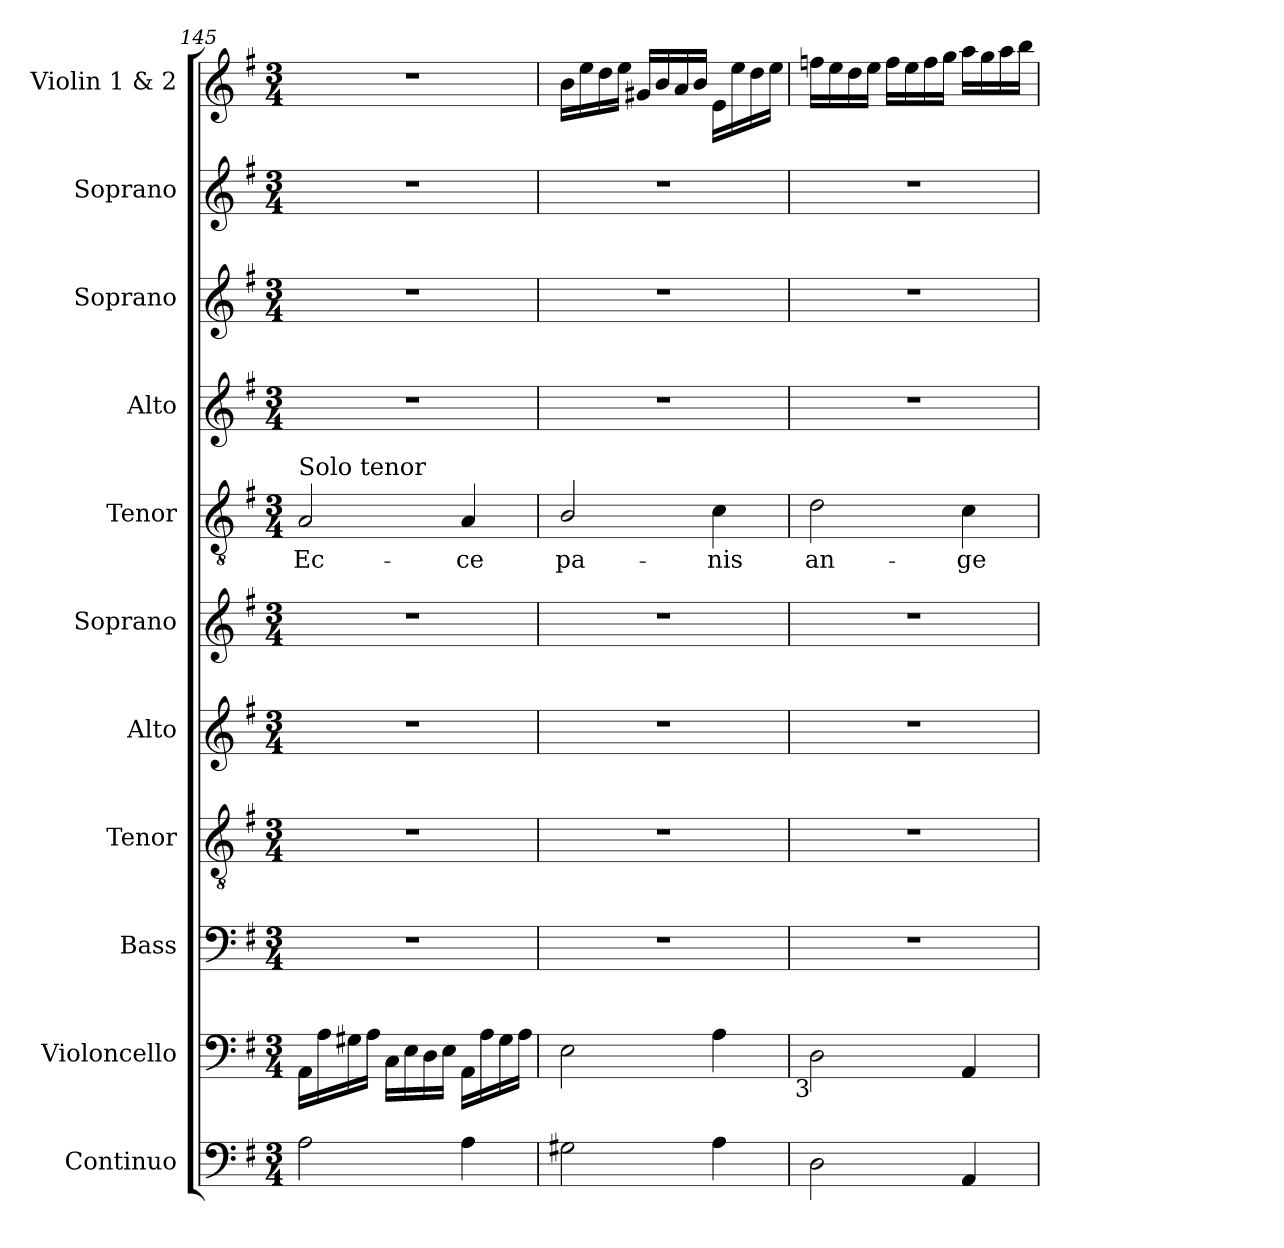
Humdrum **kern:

**kern	**kern	**kern	**kern	**kern	**kern	**kern	**text	**kern	**kern	**kern	**kern
*part11	*part10	*part9	*part8	*part7	*part6	*part5	*part5	*part4	*part3	*part2	*part1
*staff11	*staff10	*staff9	*staff8	*staff7	*staff6	*staff5	*staff5	*staff4	*staff3	*staff2	*staff1
*I"Continuo	*I"Violoncello	*I"Bass	*I"Tenor	*I"Alto	*I"Soprano	*I"Tenor	*	*I"Alto	*I"Soprano	*I"Soprano	*I"Violin 1 & 2
*I'Cont.	*I'Vc.	*I'B.	*I'T.	*I'A.	*I'S.	*I'T.	*	*I'A.	*I'S.	*I'S.	*I'Vln. 1/2
!!LO:LB:g=z
*clefF4	*clefF4	*clefF4	*clefGv2	*clefG2	*clefG2	*clefGv2	*	*clefG2	*clefG2	*clefG2	*clefG2
*	*	*	*ITrd7c12	*	*	*ITrd7c12	*	*	*	*	*
*k[f#]	*k[f#]	*k[f#]	*k[f#]	*k[f#]	*k[f#]	*k[f#]	*	*k[f#]	*k[f#]	*k[f#]	*k[f#]
*G:	*G:	*G:	*G:	*G:	*G:	*G:	*	*G:	*G:	*G:	*G:
*M3/4	*M3/4	*M3/4	*M3/4	*M3/4	*M3/4	*M3/4	*	*M3/4	*M3/4	*M3/4	*M3/4
=145	=145	=145	=145	=145	=145	=145	=145	=145	=145	=145	=145
!	!	!LO:N:vis=1	!LO:N:vis=1	!LO:N:vis=1	!LO:N:vis=1	!	!	!	!	!	!
!	!	!	!	!	!	!LO:TX:a:t=Solo tenor	!	!	!	!	!
!	!	!	!	!	!	!	!LO:LY:b:color=#000000	!LO:N:vis=1	!LO:N:vis=1	!LO:N:vis=1	!LO:N:vis=1
2Ai\	16AAi\LL	2.r	2.r	2.r	2.r	2AAi/	Ec-	2.r	2.r	2.r	2.r
.	16Ai\	.	.	.	.	.	.	.	.	.	.
.	16G#Xi\	.	.	.	.	.	.	.	.	.	.
.	16Ai\JJ	.	.	.	.	.	.	.	.	.	.
.	16Ci\LL	.	.	.	.	.	.	.	.	.	.
.	16Ei\	.	.	.	.	.	.	.	.	.	.
.	16Di\	.	.	.	.	.	.	.	.	.	.
.	16Ei\JJ	.	.	.	.	.	.	.	.	.	.
!	!	!	!	!	!	!	!LO:LY:b:color=#000000	!	!	!	!
4Ai\	16AAi\LL	.	.	.	.	4AAi/	-ce	.	.	.	.
.	16Ai\	.	.	.	.	.	.	.	.	.	.
.	16G#i\	.	.	.	.	.	.	.	.	.	.
.	16Ai\JJ	.	.	.	.	.	.	.	.	.	.
=146	=146	=146	=146	=146	=146	=146	=146	=146	=146	=146	=146
!	!	!LO:N:vis=1	!LO:N:vis=1	!LO:N:vis=1	!LO:N:vis=1	!	!	!	!	!	!
!	!	!	!	!	!	!	!LO:LY:b:color=#000000	!LO:N:vis=1	!LO:N:vis=1	!LO:N:vis=1	!
2G#Xi\	2Ei\	2.r	2.r	2.r	2.r	2BBi/	pa-	2.r	2.r	2.r	16bi\LL
.	.	.	.	.	.	.	.	.	.	.	16eei\
.	.	.	.	.	.	.	.	.	.	.	16ddi\
.	.	.	.	.	.	.	.	.	.	.	16eei\JJ
.	.	.	.	.	.	.	.	.	.	.	16g#Xi/LL
.	.	.	.	.	.	.	.	.	.	.	16bi/
.	.	.	.	.	.	.	.	.	.	.	16ai/
.	.	.	.	.	.	.	.	.	.	.	16bi/JJ
!	!	!	!	!	!	!	!LO:LY:b:color=#000000	!	!	!	!
4Ai\	4Ai\	.	.	.	.	4Ci\	-nis	.	.	.	16ei\LL
.	.	.	.	.	.	.	.	.	.	.	16eei\
.	.	.	.	.	.	.	.	.	.	.	16ddi\
.	.	.	.	.	.	.	.	.	.	.	16eei\JJ
=147	=147	=147	=147	=147	=147	=147	=147	=147	=147	=147	=147
!	!	!LO:N:vis=1	!LO:N:vis=1	!LO:N:vis=1	!LO:N:vis=1	!	!	!	!	!	!
!	!LO:TX:b:rj:t=3	!	!	!	!	!	!	!	!	!	!
!	!	!	!	!	!	!	!LO:LY:b:color=#000000	!LO:N:vis=1	!LO:N:vis=1	!LO:N:vis=1	!
2Di\	2Di\	2.r	2.r	2.r	2.r	2Di\	an-	2.r	2.r	2.r	16ffni\LL
.	.	.	.	.	.	.	.	.	.	.	16eei\
.	.	.	.	.	.	.	.	.	.	.	16ddi\
.	.	.	.	.	.	.	.	.	.	.	16eei\JJ
.	.	.	.	.	.	.	.	.	.	.	16ffi\LL
.	.	.	.	.	.	.	.	.	.	.	16eei\
.	.	.	.	.	.	.	.	.	.	.	16ffi\
.	.	.	.	.	.	.	.	.	.	.	16ggi\JJ
!	!	!	!	!	!	!	!LO:LY:b:color=#000000	!	!	!	!
4AAi/	4AAi/	.	.	.	.	4Ci\	-ge-	.	.	.	16aai\LL
.	.	.	.	.	.	.	.	.	.	.	16ggi\
.	.	.	.	.	.	.	.	.	.	.	16aai\
.	.	.	.	.	.	.	.	.	.	.	16bbi\JJ
=	=	=	=	=	=	=	=	=	=	=	=
*-	*-	*-	*-	*-	*-	*-	*-	*-	*-	*-	*-
